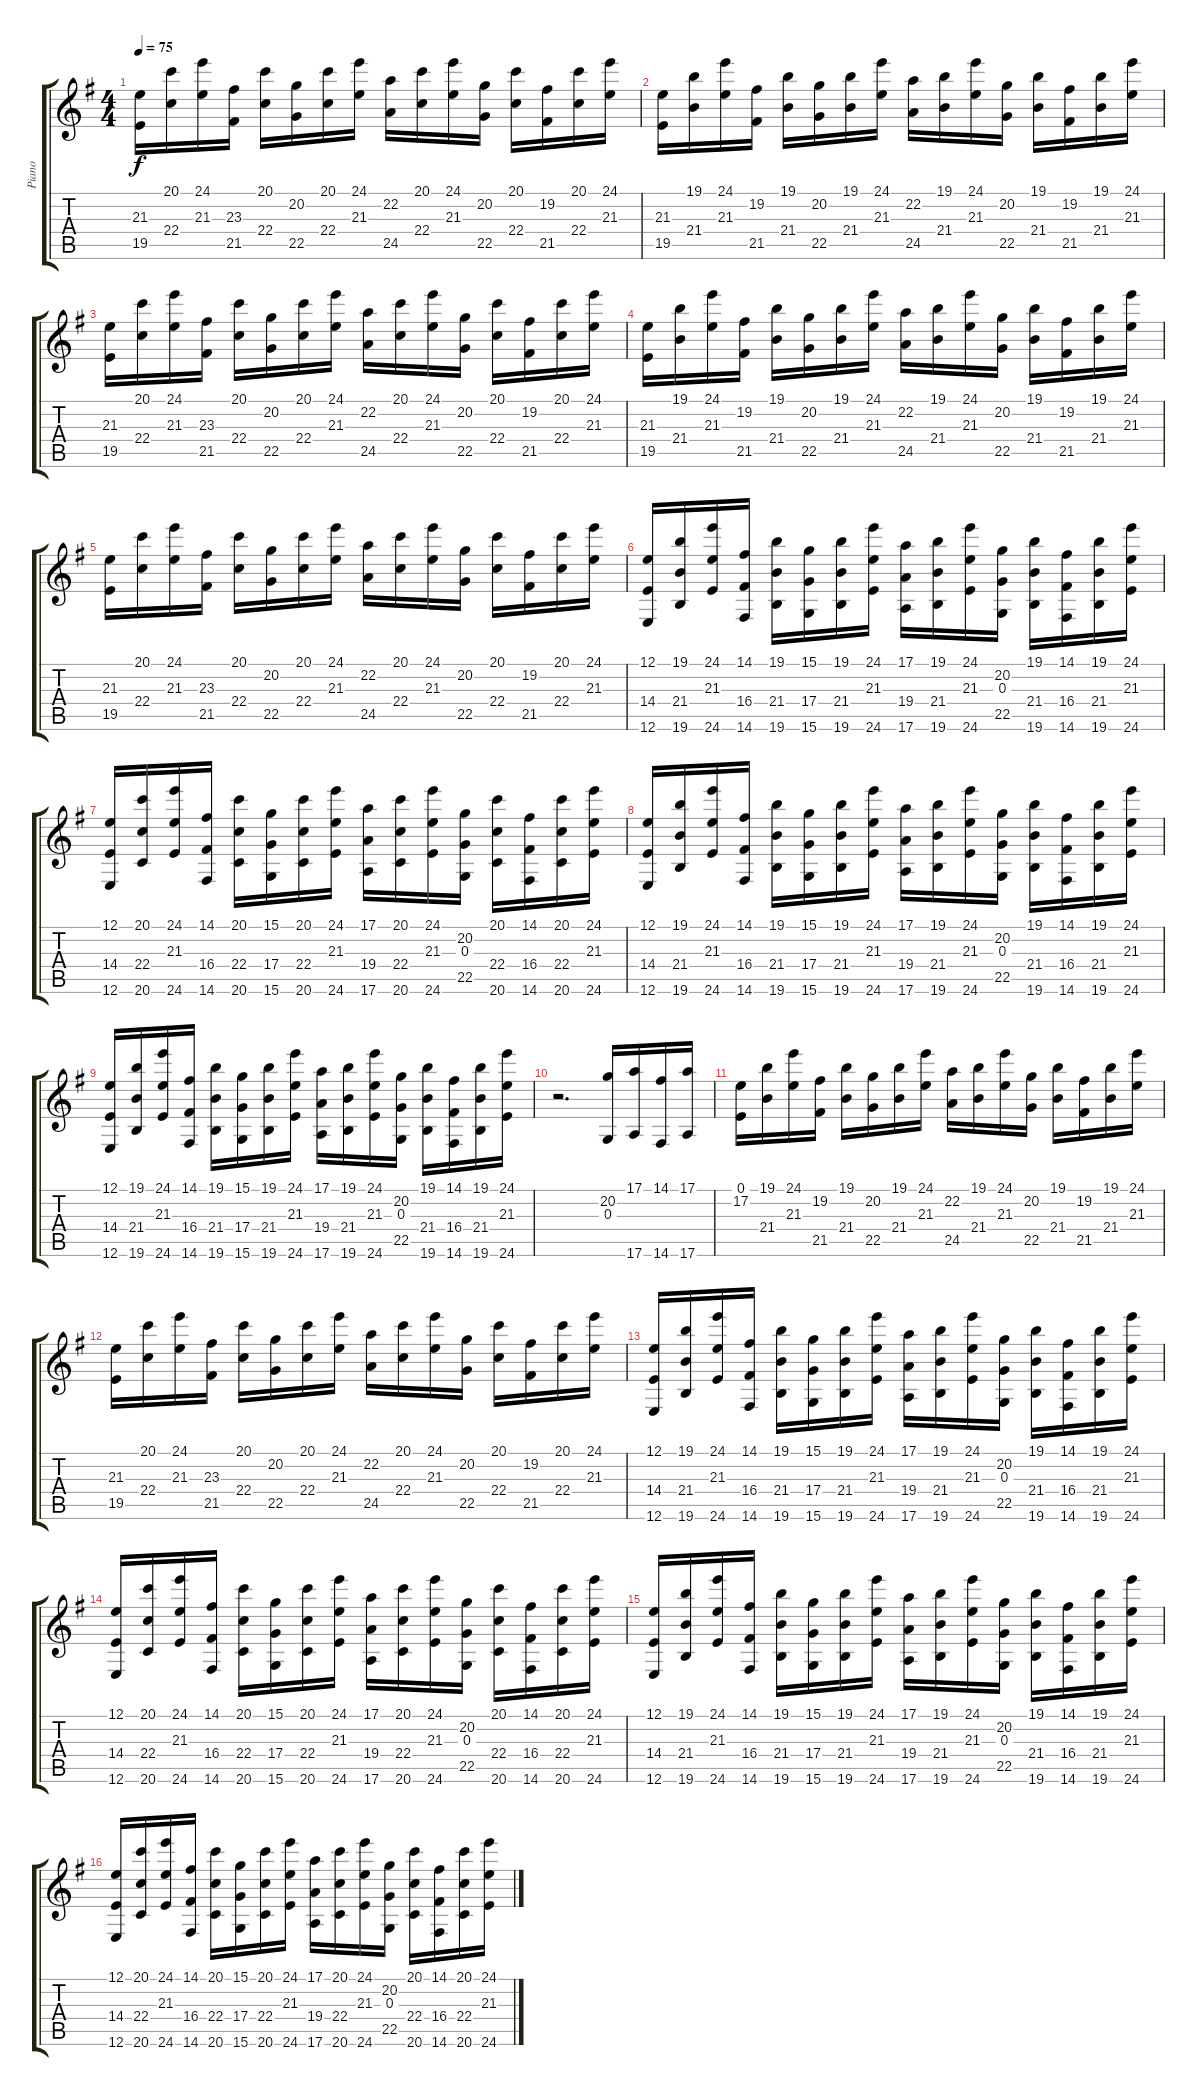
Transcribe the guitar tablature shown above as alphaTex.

\track ("Piano" "Piano") {instrument brightacousticpiano}
\staff {score tabs}
\tuning (E4 B3 G3 D3 A2 E2) {hide}
\ts (4 4)
\tempo 75
\clef g2
\ks eminor
(21.3 19.5).16{dy f} (20.1 22.4).16 (24.1 21.3).16 (23.3 21.5).16 (20.1 22.4).16 (20.2 22.5).16 (20.1 22.4).16 (24.1 21.3).16 (22.2 24.5).16 (20.1 22.4).16 (24.1 21.3).16 (20.2 22.5).16 (20.1 22.4).16 (19.2 21.5).16 (20.1 22.4).16 (24.1 21.3).16 |
(21.3 19.5).16{volume 9} (19.1 21.4).16 (24.1 21.3).16 (19.2 21.5).16 (19.1 21.4).16 (20.2 22.5).16 (19.1 21.4).16 (24.1 21.3).16 (22.2 24.5).16 (19.1 21.4).16 (24.1 21.3).16 (20.2 22.5).16 (19.1 21.4).16 (19.2 21.5).16 (19.1 21.4).16 (24.1 21.3).16 |
(21.3 19.5).16 (20.1 22.4).16 (24.1 21.3).16 (23.3 21.5).16 (20.1 22.4).16 (20.2 22.5).16 (20.1 22.4).16 (24.1 21.3).16 (22.2 24.5).16 (20.1 22.4).16 (24.1 21.3).16 (20.2 22.5).16 (20.1 22.4).16 (19.2 21.5).16 (20.1 22.4).16 (24.1 21.3).16 |
(21.3 19.5).16{volume 9} (19.1 21.4).16 (24.1 21.3).16 (19.2 21.5).16 (19.1 21.4).16 (20.2 22.5).16 (19.1 21.4).16 (24.1 21.3).16 (22.2 24.5).16 (19.1 21.4).16 (24.1 21.3).16 (20.2 22.5).16 (19.1 21.4).16 (19.2 21.5).16 (19.1 21.4).16 (24.1 21.3).16 |
(21.3 19.5).16 (20.1 22.4).16 (24.1 21.3).16 (23.3 21.5).16 (20.1 22.4).16 (20.2 22.5).16 (20.1 22.4).16 (24.1 21.3).16 (22.2 24.5).16 (20.1 22.4).16 (24.1 21.3).16 (20.2 22.5).16 (20.1 22.4).16 (19.2 21.5).16 (20.1 22.4).16 (24.1 21.3).16 |
(12.1 14.4 12.6).16{volume 7} (19.1 21.4 19.6).16 (24.1 21.3 24.6).16 (14.1 16.4 14.6).16 (19.1 21.4 19.6).16 (15.1 17.4 15.6).16 (19.1 21.4 19.6).16 (24.1 21.3 24.6).16 (17.1 19.4 17.6).16 (19.1 21.4 19.6).16 (24.1 21.3 24.6).16 (20.2 0.3 22.5).16 (19.1 21.4 19.6).16 (14.1 16.4 14.6).16 (19.1 21.4 19.6).16 (24.1 21.3 24.6).16 |
(12.1 14.4 12.6).16 (20.1 22.4 20.6).16 (24.1 21.3 24.6).16 (14.1 16.4 14.6).16 (20.1 22.4 20.6).16 (15.1 17.4 15.6).16 (20.1 22.4 20.6).16 (24.1 21.3 24.6).16 (17.1 19.4 17.6).16 (20.1 22.4 20.6).16 (24.1 21.3 24.6).16 (20.2 0.3 22.5).16 (20.1 22.4 20.6).16 (14.1 16.4 14.6).16 (20.1 22.4 20.6).16 (24.1 21.3 24.6).16 |
(12.1 14.4 12.6).16{volume 7} (19.1 21.4 19.6).16 (24.1 21.3 24.6).16 (14.1 16.4 14.6).16 (19.1 21.4 19.6).16 (15.1 17.4 15.6).16 (19.1 21.4 19.6).16 (24.1 21.3 24.6).16 (17.1 19.4 17.6).16 (19.1 21.4 19.6).16 (24.1 21.3 24.6).16 (20.2 0.3 22.5).16 (19.1 21.4 19.6).16 (14.1 16.4 14.6).16 (19.1 21.4 19.6).16 (24.1 21.3 24.6).16 |
(12.1 14.4 12.6).16{volume 7} (19.1 21.4 19.6).16 (24.1 21.3 24.6).16 (14.1 16.4 14.6).16 (19.1 21.4 19.6).16 (15.1 17.4 15.6).16 (19.1 21.4 19.6).16 (24.1 21.3 24.6).16 (17.1 19.4 17.6).16 (19.1 21.4 19.6).16 (24.1 21.3 24.6).16 (20.2 0.3 22.5).16 (19.1 21.4 19.6).16 (14.1 16.4 14.6).16 (19.1 21.4 19.6).16 (24.1 21.3 24.6).16 |
r.2{d} (20.2 0.3).16{volume 13} (17.1 17.6).16 (14.1 14.6).16 (17.1 17.6).16 |
(0.1 17.2).16{volume 6} (19.1 21.4).16 (24.1 21.3).16 (19.2 21.5).16 (19.1 21.4).16 (20.2 22.5).16 (19.1 21.4).16 (24.1 21.3).16 (22.2 24.5).16 (19.1 21.4).16 (24.1 21.3).16 (20.2 22.5).16 (19.1 21.4).16 (19.2 21.5).16 (19.1 21.4).16 (24.1 21.3).16 |
(21.3 19.5).16 (20.1 22.4).16 (24.1 21.3).16 (23.3 21.5).16 (20.1 22.4).16 (20.2 22.5).16 (20.1 22.4).16 (24.1 21.3).16 (22.2 24.5).16 (20.1 22.4).16 (24.1 21.3).16 (20.2 22.5).16 (20.1 22.4).16 (19.2 21.5).16 (20.1 22.4).16 (24.1 21.3).16 |
(12.1 14.4 12.6).16 (19.1 21.4 19.6).16 (24.1 21.3 24.6).16 (14.1 16.4 14.6).16 (19.1 21.4 19.6).16 (15.1 17.4 15.6).16 (19.1 21.4 19.6).16 (24.1 21.3 24.6).16 (17.1 19.4 17.6).16 (19.1 21.4 19.6).16 (24.1 21.3 24.6).16 (20.2 0.3 22.5).16 (19.1 21.4 19.6).16 (14.1 16.4 14.6).16 (19.1 21.4 19.6).16 (24.1 21.3 24.6).16 |
(12.1 14.4 12.6).16 (20.1 22.4 20.6).16 (24.1 21.3 24.6).16 (14.1 16.4 14.6).16 (20.1 22.4 20.6).16 (15.1 17.4 15.6).16 (20.1 22.4 20.6).16 (24.1 21.3 24.6).16 (17.1 19.4 17.6).16 (20.1 22.4 20.6).16 (24.1 21.3 24.6).16 (20.2 0.3 22.5).16 (20.1 22.4 20.6).16 (14.1 16.4 14.6).16 (20.1 22.4 20.6).16 (24.1 21.3 24.6).16 |
(12.1 14.4 12.6).16 (19.1 21.4 19.6).16 (24.1 21.3 24.6).16 (14.1 16.4 14.6).16 (19.1 21.4 19.6).16 (15.1 17.4 15.6).16 (19.1 21.4 19.6).16 (24.1 21.3 24.6).16 (17.1 19.4 17.6).16 (19.1 21.4 19.6).16 (24.1 21.3 24.6).16 (20.2 0.3 22.5).16 (19.1 21.4 19.6).16 (14.1 16.4 14.6).16 (19.1 21.4 19.6).16 (24.1 21.3 24.6).16 |
(12.1 14.4 12.6).16 (20.1 22.4 20.6).16 (24.1 21.3 24.6).16 (14.1 16.4 14.6).16 (20.1 22.4 20.6).16 (15.1 17.4 15.6).16 (20.1 22.4 20.6).16 (24.1 21.3 24.6).16 (17.1 19.4 17.6).16 (20.1 22.4 20.6).16 (24.1 21.3 24.6).16 (20.2 0.3 22.5).16 (20.1 22.4 20.6).16 (14.1 16.4 14.6).16 (20.1 22.4 20.6).16 (24.1 21.3 24.6).16
